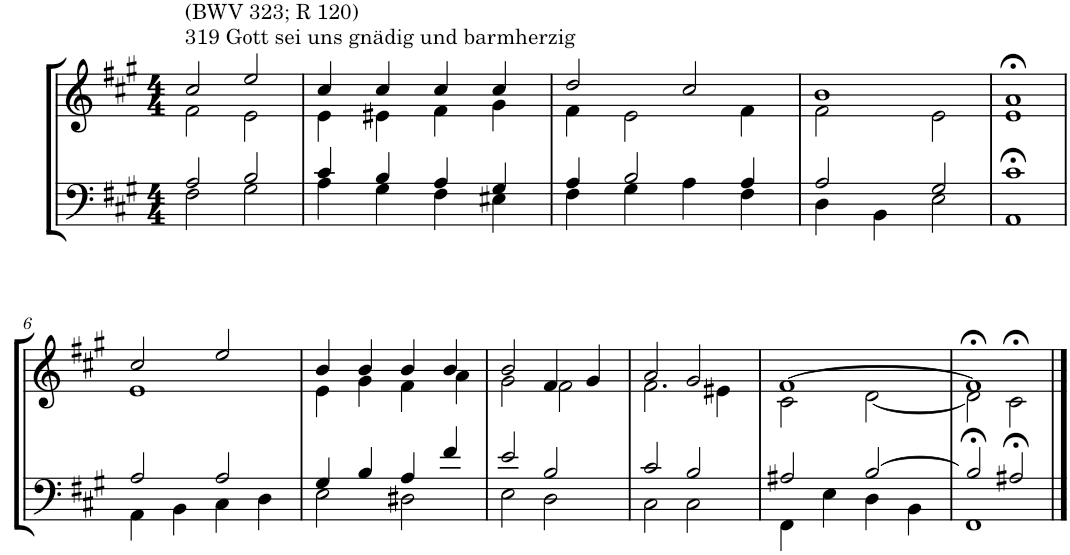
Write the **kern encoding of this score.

**kern	**kern
*part2	*part1
*staff2	*staff1
*I"Tenor/Baß	*I"Sopran/Alt
*clefF4	*clefG2
*k[f#c#g#]	*k[f#c#g#]
*M4/4	*M4/4
=1	=1
*^	*^
!	!	!LO:TX:a:t=319 Gott sei uns gnädig und barmherzig	!
!	!	!LO:TX:a:t=(BWV 323; R 120)	!
2A/	2F#\	2cc#/	2f#\
2B/	2G#\	2ee/	2e\
=2	=2	=2	=2
4c#/	4A\	4cc#/	4e\
4B/	4G#\	4cc#/	4e#X\
4A/	4F#\	4cc#/	4f#\
4G#/	4E#X\	4cc#/	4g#\
=3	=3	=3	=3
4A/	4F#\	2dd/	4f#\
2B/	4G#\	.	2e\
.	4A\	2cc#/	.
4A/	4F#\	.	4f#\
=4	=4	=4	=4
2A/	4D\	1b	2f#\
.	4BB\	.	.
2G#/	2E\	.	2e\
=5	=5	=5	=5
1c#	1AA>	1a>	1e
!!LO:LB:g=z	!!
=6	=6	=6	=6
2A/	4AA\	2cc#/	1e
.	4BB\	.	.
2A/	4C#\	2ee/	.
.	4D\	.	.
=7	=7	=7	=7
4G#/	2E\	4b/	4e\
4B/	.	4b/	4g#\
4A/	2D#X\	4b/	4f#\
4f#/	.	4b/	4a\
=8	=8	=8	=8
2e/	2E\	2b/	2g#\
2B/	2D\	4f#/	2f#\
.	.	4g#/	.
=9	=9	=9	=9
2c#/	2C#\	2a/	2.f#\
2B/	2C#\	2g#/	.
.	.	.	4e#X\
=10	=10	=10	=10
2A#X/	4FF#\	[1f#	2c#\
.	4E\	.	.
[2B/	4D\	.	[2d\
.	4BB\	.	.
=11	=11	=11	=11
2B/]	1FF#>	1f#>]	2d\]
2A#X>/	.	.	2c#>\
*v	*v	*	*
*	*v	*v
==	==
*-	*-
